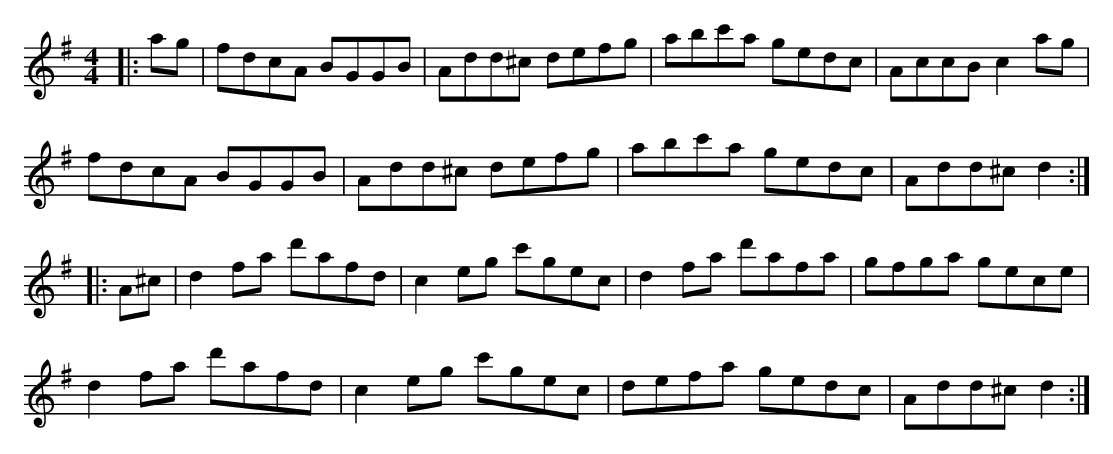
X:1
M:4/4
K:Dmix
|:ag|fdcA BGGB|Add^c defg|abc'a gedc|AccB c2 ag|
fdcA BGGB|Add^c defg|abc'a gedc|Add^c d2:|
|:A^c|d2 fa d'afd|c2 eg c'gec|d2 fa d'afa|gfga gece|
d2 fa d'afd|c2 eg c'gec|defa gedc|Add^c d2:|
